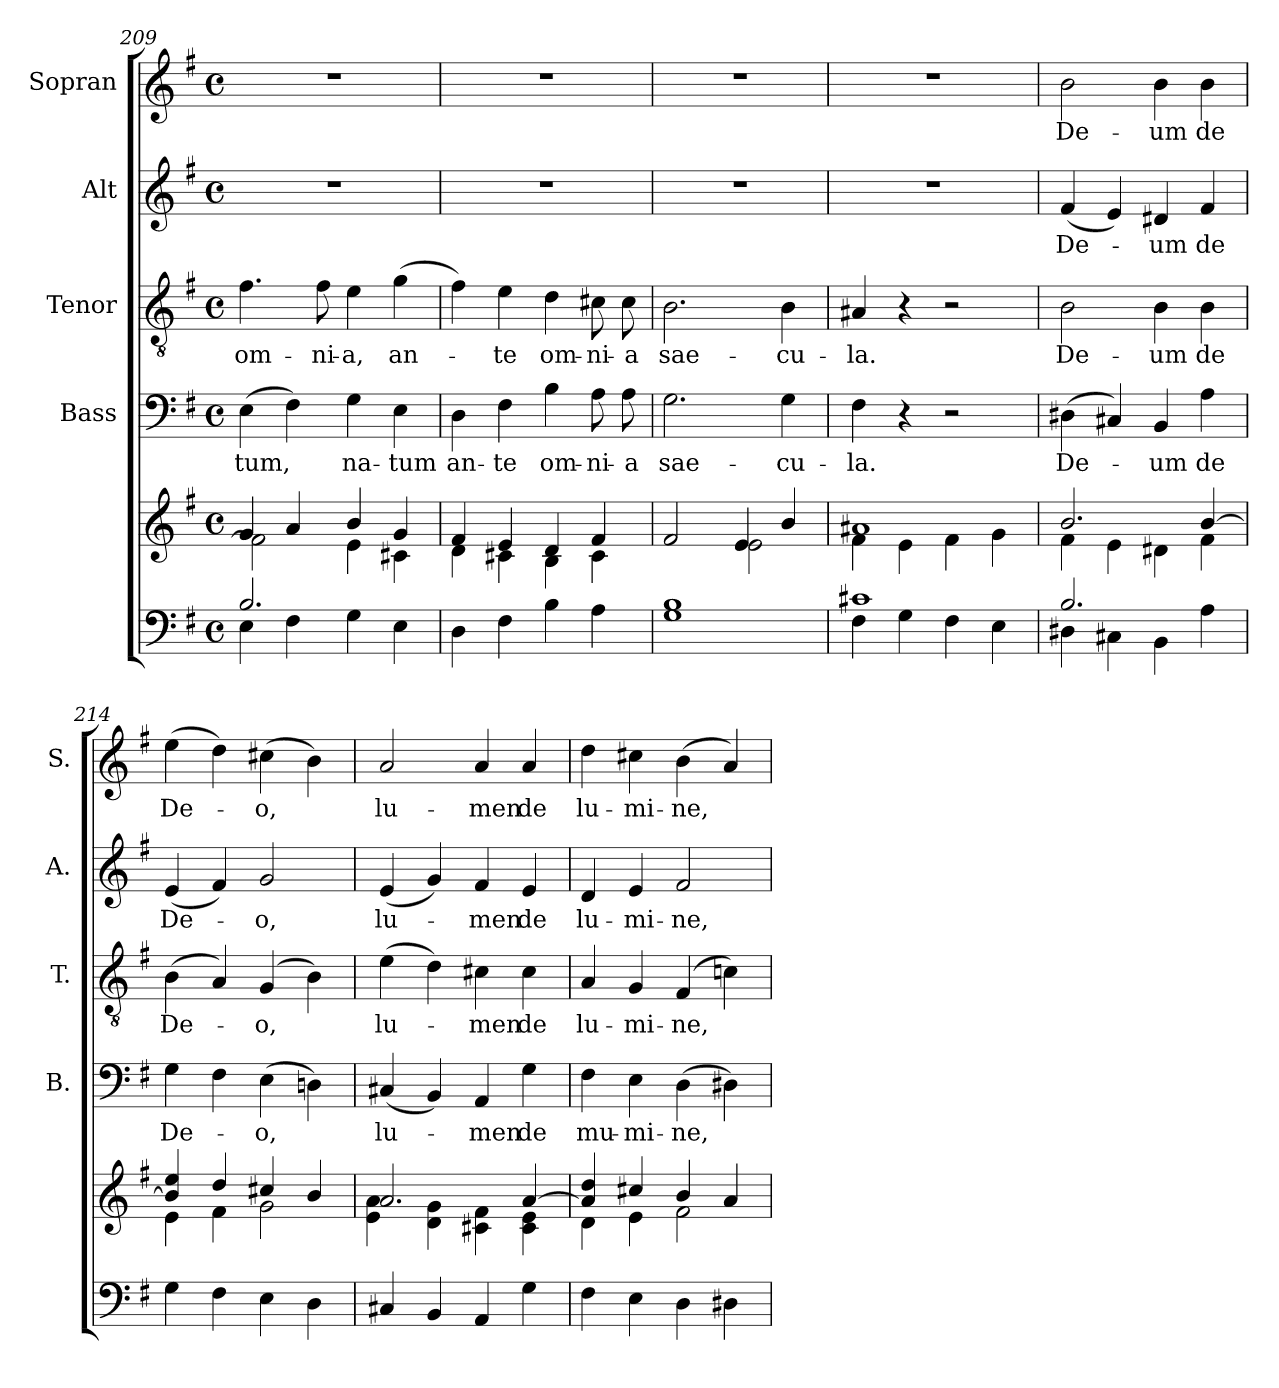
**kern	**kern	**kern	**text	**kern	**text	**kern	**text	**kern	**text
*part5	*part5	*part4	*part4	*part3	*part3	*part2	*part2	*part1	*part1
*staff6	*staff5	*staff4	*staff4	*staff3	*staff3	*staff2	*staff2	*staff1	*staff1
*	*	*I"Bass	*	*I"Tenor	*	*I"Alt	*	*I"Sopran	*
*	*	*I'B.	*	*I'T.	*	*I'A.	*	*I'S.	*
*clefF4	*clefG2	*clefF4	*	*clefGv2	*	*clefG2	*	*clefG2	*
*k[f#]	*k[f#]	*k[f#]	*	*k[f#]	*	*k[f#]	*	*k[f#]	*
*G:	*G:	*G:	*	*G:	*	*G:	*	*G:	*
*M4/4	*M4/4	*M4/4	*	*M4/4	*	*M4/4	*	*M4/4	*
*met(c)	*met(c)	*met(c)	*	*met(c)	*	*met(c)	*	*met(c)	*
=209	=209	=209	=209	=209	=209	=209	=209	=209	=209
*^	*^	*	*	*	*	*	*	*	*
!	!	!	!	!	!LO:LY:b	!	!LO:LY:b	!	!	!	!
2.B/	4E\	4g/	2f#\]	(>4E\	-tum,	4.f#\	om-	1r	.	1r	.
.	4F#\	4a/	.	4F#\)	.	.	.	.	.	.	.
!	!	!	!	!	!	!	!LO:LY:b	!	!	!	!
.	.	.	.	.	.	8f#\	-ni-	.	.	.	.
!	!	!	!	!	!LO:LY:b	!	!LO:LY:b	!	!	!	!
.	4G\	4b/	4e\	4G\	na-	4e\	-a,	.	.	.	.
!	!	!	!	!	!LO:LY:b	!	!LO:LY:b	!	!	!	!
4ryy	4E\	4g/	4c#X\	4E\	-tum	(>4g\	an-	.	.	.	.
=210	=210	=210	=210	=210	=210	=210	=210	=210	=210	=210	=210
!	!	!	!	!	!LO:LY:b	!	!	!	!	!	!
*v	*v	*	*	*	*	*	*	*	*	*	*
4D\	4f#/	4d\	4D\	an-	4f#\)	.	1r	.	1r	.
!	!	!	!	!LO:LY:b	!	!LO:LY:b	!	!	!	!
4F#\	4e/	4c#X\	4F#\	-te	4e\	-te	.	.	.	.
!	!	!	!	!LO:LY:b	!	!LO:LY:b	!	!	!	!
4B\	4d/	4B\	4B\	om-	4d\	om-	.	.	.	.
!	!	!	!	!LO:LY:b	!	!LO:LY:b	!	!	!	!
4A\	4f#/	4c#\	8A\	-ni-	8c#X\	-ni-	.	.	.	.
!	!	!	!	!LO:LY:b	!	!LO:LY:b	!	!	!	!
.	.	.	8A\	-a	8c#\	-a	.	.	.	.
=211	=211	=211	=211	=211	=211	=211	=211	=211	=211	=211
!	!	!	!	!LO:LY:b	!	!LO:LY:b	!	!	!	!
1G 1B	2f#/	2ryy	2.G\	sae-	2.B\	sae-	1r	.	1r	.
.	4e/	2e\	.	.	.	.	.	.	.	.
!	!	!	!	!LO:LY:b	!	!LO:LY:b	!	!	!	!
.	4b/	.	4G\	-cu-	4B\	-cu-	.	.	.	.
!!LO:PB:g=z
=212	=212	=212	=212	=212	=212	=212	=212	=212	=212	=212
*^	*	*	*	*	*	*	*	*	*	*
!	!	!	!	!	!LO:LY:b	!	!LO:LY:b	!	!	!	!
1c#X	4F#\	1a#X	4f#\	4F#\	-la.	4A#X/	-la.	1r	.	1r	.
.	4G\	.	4e\	4r	.	4r	.	.	.	.	.
.	4F#\	.	4f#\	2r	.	2r	.	.	.	.	.
.	4E\	.	4g\	.	.	.	.	.	.	.	.
=213	=213	=213	=213	=213	=213	=213	=213	=213	=213	=213	=213
!	!	!	!	!	!LO:LY:b	!	!LO:LY:b	!	!LO:LY:b	!	!LO:LY:b
2.B/	4D#X\	2.b/	4f#\	(>4D#X\	De-	2B\	De-	(<4f#/	De-	2b\	De-
.	4C#X\	.	4e\	4C#X/)	.	.	.	4e/)	.	.	.
!	!	!	!	!	!LO:LY:b	!	!LO:LY:b	!	!LO:LY:b	!	!LO:LY:b
.	4BB\	.	4d#X\	4BB/	-um	4B\	-um	4d#X/	-um	4b\	-um
!	!	!	!	!	!LO:LY:b	!	!LO:LY:b	!	!LO:LY:b	!	!LO:LY:b
4ryy	4A\	[>4b/	4f#\	4A\	de	4B\	de	4f#/	de	4b\	de
=214	=214	=214	=214	=214	=214	=214	=214	=214	=214	=214	=214
!	!	!	!	!	!LO:LY:b	!	!LO:LY:b	!	!LO:LY:b	!	!LO:LY:b
*v	*v	*	*	*	*	*	*	*	*	*	*
4G\	4b/] 4ee/	4e\	4G\	De-	(>4B\	De-	(<4e/	De-	(>4ee\	De-
4F#\	4dd/	4f#\	4F#\	.	4A/)	.	4f#/)	.	4dd\)	.
!	!	!	!	!LO:LY:b	!	!LO:LY:b	!	!LO:LY:b	!	!LO:LY:b
4E\	4cc#X/	2g\	(>4E\	-o,	(4G/	-o,	2g/	-o,	(>4cc#X\	-o,
4D\	4b/	.	4Dn\)	.	4B\)	.	.	.	4b\)	.
=215	=215	=215	=215	=215	=215	=215	=215	=215	=215	=215
!	!	!	!	!LO:LY:b	!	!LO:LY:b	!	!LO:LY:b	!	!LO:LY:b
4C#X/	2.a/	4e\ 4a\	(<4C#X/	lu-	(>4e\	lu-	(<4e/	lu-	2a/	lu-
4BB/	.	4d\ 4g\	4BB/)	.	4d\)	.	4g/)	.	.	.
!	!	!	!	!LO:LY:b	!	!LO:LY:b	!	!LO:LY:b	!	!LO:LY:b
4AA/	.	4c#X\ 4f#\	4AA/	-men	4c#X\	-men	4f#/	-men	4a/	-men
!	!	!	!	!LO:LY:b	!	!LO:LY:b	!	!LO:LY:b	!	!LO:LY:b
4G\	[>4a/	4c#\ 4e\	4G\	de	4c#\	de	4e/	de	4a/	de
=216	=216	=216	=216	=216	=216	=216	=216	=216	=216	=216
!	!	!	!	!LO:LY:b	!	!LO:LY:b	!	!LO:LY:b	!	!LO:LY:b
4F#\	4a/] 4dd/	4d\	4F#\	mu-	4A/	lu-	4d/	lu-	4dd\	lu-
!	!	!	!	!LO:LY:b	!	!LO:LY:b	!	!LO:LY:b	!	!LO:LY:b
4E\	4cc#X/	4e\	4E\	-mi-	4G/	-mi-	4e/	-mi-	4cc#X\	-mi-
!	!	!	!	!LO:LY:b	!	!LO:LY:b	!	!LO:LY:b	!	!LO:LY:b
4D\	4b/	2f#\	(>4D\	-ne,	(4F#/	-ne,	2f#/	-ne,	(>4b\	-ne,
4D#X\	4a/	.	4D#X\)	.	4cn\)	.	.	.	4a/)	.
*	*v	*v	*	*	*	*	*	*	*	*
=	=	=	=	=	=	=	=	=	=
*-	*-	*-	*-	*-	*-	*-	*-	*-	*-
